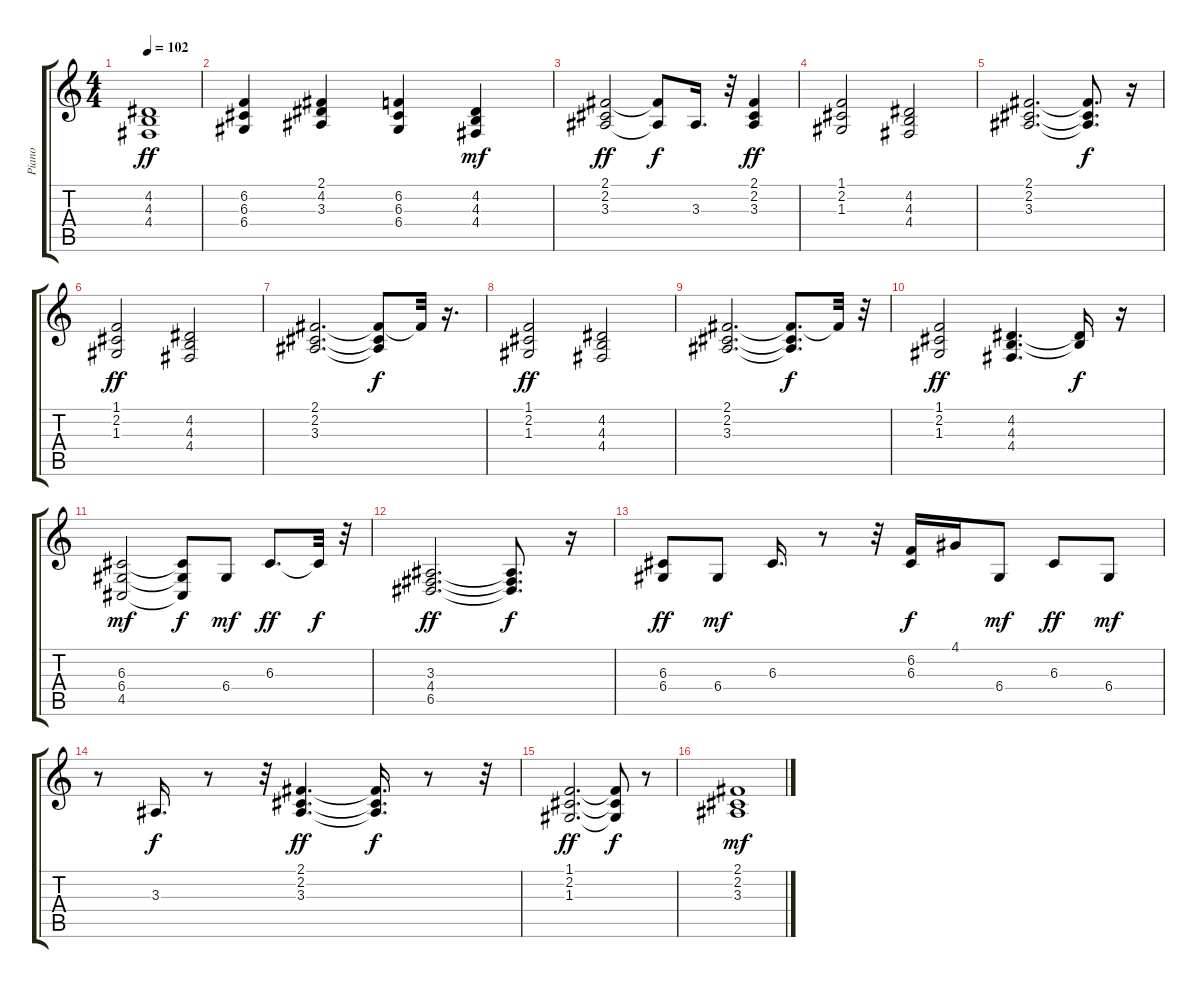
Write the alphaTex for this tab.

\track ("Piano" "Piano") {instrument brightacousticpiano}
\staff {score tabs}
\tuning (E4 B3 G3 D3 A2 E2) {hide}
\ts (4 4)
\tempo 102
\clef g2
\ks c
(4.2 4.3 4.4).1{dy ff} |
(6.2 6.3 6.4).4 (2.1 4.2 3.3).4 (6.2 6.3 6.4).4 (4.2 4.3 4.4).4{dy mf} |
(2.1 2.2 3.3).2{dy ff} (2.1{t} 3.3{t}).8{dy f} 3.3.16{d} r.32 (2.1 2.2 3.3).4{dy ff} |
(1.1 2.2 1.3).2 (4.2 4.3 4.4).2 |
(2.1 2.2 3.3).2{d} (2.1{t} 2.2{t} 3.3{t}).8{d dy f} r.16 |
(1.1 2.2 1.3).2{dy ff} (4.2 4.3 4.4).2 |
(2.1 2.2 3.3).2{d} (2.1{t} 2.2{t} 3.3{t}).8{dy f} 2.1{t}.32 r.16{d} |
(1.1 2.2 1.3).2{dy ff} (4.2 4.3 4.4).2 |
(2.1 2.2 3.3).2{d} (2.1{t} 2.2{t} 3.3{t}).8{d dy f} 2.1{t}.32 r.32 |
(1.1 2.2 1.3).2{dy ff} (4.2 4.3 4.4).4{d} (4.2{t} 4.3{t}).16{dy f} r.16 |
(6.3 6.4 4.5).2{dy mf} (6.3{t} 6.4{t} 4.5{t}).8{dy f} 6.4.8{dy mf} 6.3.8{d dy ff} 6.3{t}.32{dy f} r.32 |
(3.3 4.4 6.5).2{d dy ff} (3.3{t} 4.4{t} 6.5{t}).8{d dy f} r.16 |
(6.3 6.4).8{dy ff} 6.4.8{dy mf} 6.3.16{d} r.8 r.32 (6.2 6.3).16{dy f} 4.1.16 6.4.8{dy mf} 6.3.8{dy ff} 6.4.8{dy mf} |
r.8 3.3.16{d dy f} r.8 r.32 (2.1 2.2 3.3).4{d dy ff} (2.1{t} 2.2{t} 3.3{t}).16{d dy f} r.8 r.32 |
(1.1 2.2 1.3).2{d dy ff} (1.1{t} 2.2{t} 1.3{t}).8{dy f} r.8 |
(2.1 2.2 3.3).1{dy mf}
